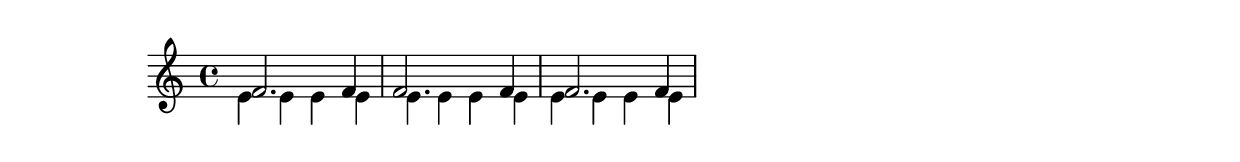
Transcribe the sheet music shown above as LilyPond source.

%% Do not edit this file; it is automatically
%% generated from LSR http://lsr.dsi.unimi.it
%% This file is in the public domain.
\version "2.12.2"

\header {
  lsrtags = "rhythms, simultaneous-notes, tweaks-and-overrides"

%% Translation of GIT committish: fa19277d20f8ab0397c560eb0e7b814bd804ecec
  texidoces = "
Cuando se puede una nota en la voz superior para evitar la colisión
con una nota de otra voz, el comportamiento predeterminado es
desplazar la nota superior a la derecha.  Se puede cambiar usando la
propiedad @code{prefer-dotted-right} de @code{NoteCollision}.

"
  doctitlees = "Desplazar las notas con puntillo en polifonía"



  texidoc = "
When a dotted note in the upper voice is moved to avoid a collision
with a note in another voice, the default is to move the upper note to
the right.  This behaviour can be over-ridden by using the
@code{prefer-dotted-right} property of @code{NoteCollision}.

"
  doctitle = "Moving dotted notes in polyphony"
} % begin verbatim

\new Staff \relative c' <<
  { f2. f4
    \override Staff.NoteCollision #'prefer-dotted-right = ##f
    f2. f4
    \override Staff.NoteCollision #'prefer-dotted-right = ##t
    f2. f4
  }
  \\
  { e4 e e e e e e e e e e e}
>>

